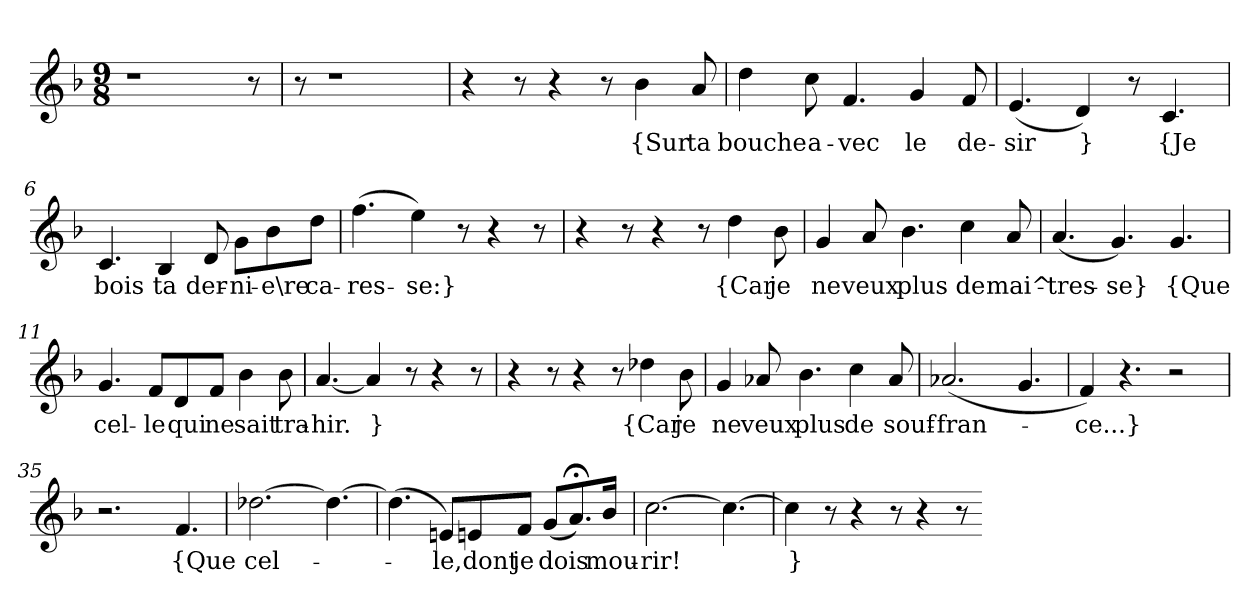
**kern	**text
*part1	*part1
*staff1	*staff1
*clefG2	*
*k[b-]	*
*M9/8	*
=1	=1
1r	.
8r	.
=2	=2
8r	.
1r	.
=3	=3
4r	.
8r	.
4r	.
8r	.
4b-	{Sur
8a	ta
=4	=4
4dd	bouche
8cc	a-
4.f	-vec
4g	le
8f	de-
=5	=5
(4.e	-sir
4d)	}
8r	.
4.c	{Je
=6	=6
4.c	bois
4B-	ta
8d	der-
8g\L	-ni-
8b-\	-e\re
8dd\J	ca-
=7	=7
(4.ff	-res-
4ee)	-se:}
8r	.
4r	.
8r	.
=8	=8
4r	.
8r	.
4r	.
8r	.
4dd	{Car
8b-	je
=9	=9
4g	ne
8a	veux
4.b-	plus
4cc	de
8a	mai^-
=10	=10
(4.a	-tres-
4.g)	-se}
4.g	{Que
=11	=11
4.g	cel-
8f/L	-le
8d/	qui
8f/J	ne
4b-	sait
8b-	tra-
=12	=12
[4.a	-hir.
4a]	}
8r	.
4r	.
8r	.
=31	=31
4r	.
8r	.
4r	.
8r	.
4dd-X	{Car
8b-	je
=32	=32
4g	ne
8a-X	veux
4.b-	plus
4cc	de
8a-	souf-
=33	=33
(2.a-X	-fran-
4.g	.
=34	=34
4f)	-ce...}
4.r	.
2r	.
=35	=35
2.r	.
4.f	{Que
=36	=36
[2.dd-X	cel-
4.dd-_	.
=37	=37
(4.dd-]	.
8en/L)	-le,
8en/	dont
8f/J	je
(8g/L	dois
8.a;</)	.
16b-/Jk	mou-
=38	=38
[2.cc	-rir!
4.cc_	.
=39	=39
4cc]	}
8r	.
4r	.
8r	.
4r	.
8r	.
=-	=-
*-	*-
